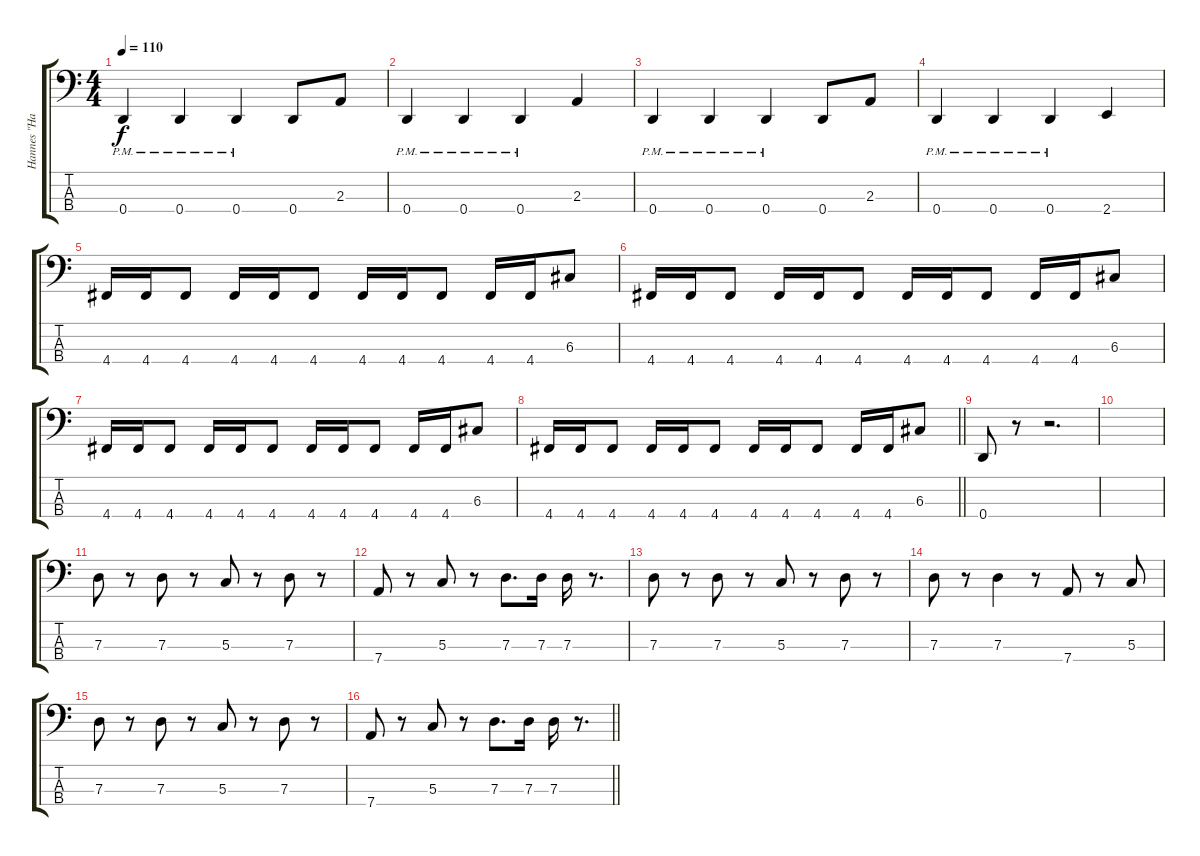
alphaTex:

\track ("Hannes \"Hanu\" Horma" "Hannes \"Ha") {instrument electricbasspick}
\staff {score tabs}
\tuning (F2 C2 G1 D1) {hide}
\ts (4 4)
\tempo 110
\clef f4
\ks c
0.4{pm}.4{dy f} 0.4{pm}.4 0.4{pm}.4 0.4.8 2.3.8 |
0.4{pm}.4 0.4{pm}.4 0.4{pm}.4 2.3.4 |
0.4{pm}.4 0.4{pm}.4 0.4{pm}.4 0.4.8 2.3.8 |
0.4{pm}.4 0.4{pm}.4 0.4{pm}.4 2.4.4 |
4.4.16 4.4.16 4.4.8 4.4.16 4.4.16 4.4.8 4.4.16 4.4.16 4.4.8 4.4.16 4.4.16 6.3.8 |
4.4.16 4.4.16 4.4.8 4.4.16 4.4.16 4.4.8 4.4.16 4.4.16 4.4.8 4.4.16 4.4.16 6.3.8 |
4.4.16 4.4.16 4.4.8 4.4.16 4.4.16 4.4.8 4.4.16 4.4.16 4.4.8 4.4.16 4.4.16 6.3.8 |
\barLineRight lightlight
4.4.16 4.4.16 4.4.8 4.4.16 4.4.16 4.4.8 4.4.16 4.4.16 4.4.8 4.4.16 4.4.16 6.3.8 |
\section ("" "")
0.4.8 r.8 r.2{d} |
|
7.3.8 r.8 7.3.8 r.8 5.3.8 r.8 7.3.8 r.8 |
7.4.8 r.8 5.3.8 r.8 7.3.8{d} 7.3.16 7.3.16 r.8{d} |
7.3.8 r.8 7.3.8 r.8 5.3.8 r.8 7.3.8 r.8 |
7.3.8 r.8 7.3.4 r.8 7.4.8 r.8 5.3.8 |
7.3.8 r.8 7.3.8 r.8 5.3.8 r.8 7.3.8 r.8 |
\barLineRight lightlight
7.4.8 r.8 5.3.8 r.8 7.3.8{d} 7.3.16 7.3.16 r.8{d}
